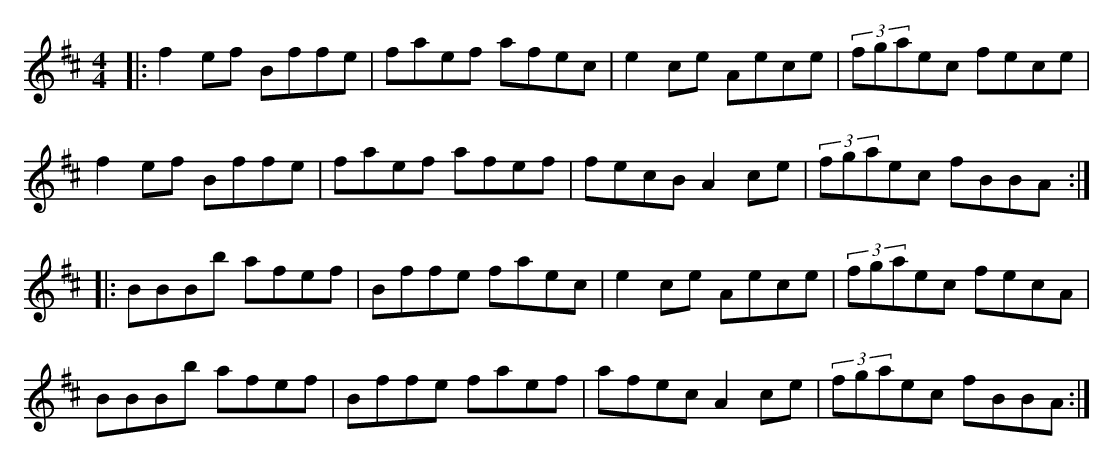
X:1
M:4/4
K:Bmin
|:f2 ef Bffe|faef afec|e2 ce Aece|(3fgaec fece|
f2 ef Bffe|faef afef|fecB A2 ce|(3fgaec fBBA:|
|:BBBb afef|Bffe faec|e2 ce Aece|(3fgaec fecA|
BBBb afef|Bffe faef|afec A2 ce|(3fgaec fBBA:|
